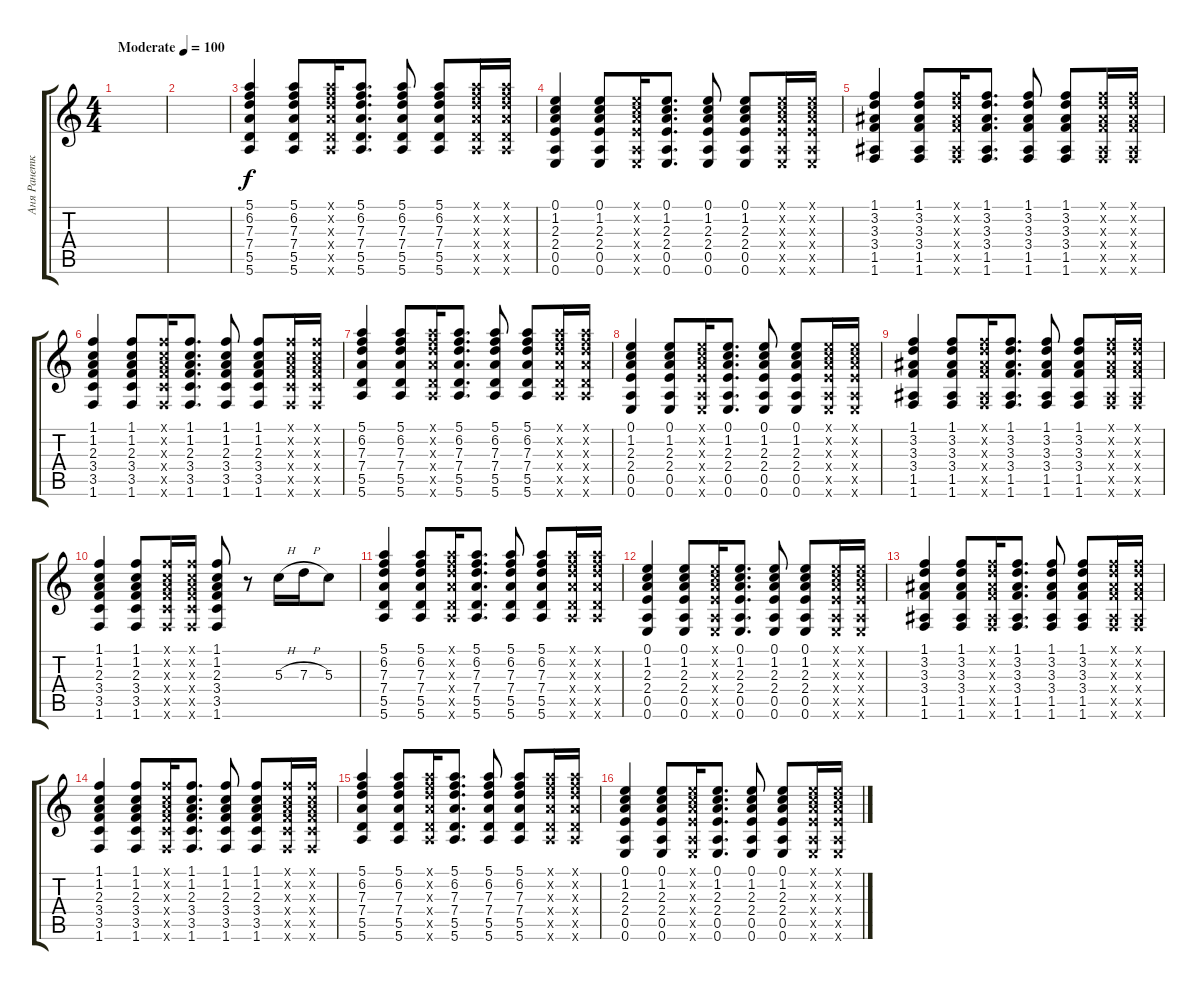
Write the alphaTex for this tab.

\track ("Аня Ранетка" "Аня Ранетк") {instrument electricguitarclean}
\staff {score tabs}
\tuning (E4 B3 G3 D3 A2 E2) {hide}
\ts (4 4)
\tempo (100 "Moderate")
\clef g2
\ks c
|
|
(5.1 6.2 7.3 7.4 5.5 5.6).4 (5.1 6.2 7.3 7.4 5.5 5.6).8 (5.1{x} 6.2{x} 7.3{x} 7.4{x} 5.5{x} 5.6{x}).16 (5.1 6.2 7.3 7.4 5.5 5.6).8{d} (5.1 6.2 7.3 7.4 5.5 5.6).8 (5.1 6.2 7.3 7.4 5.5 5.6).8 (5.1{x} 6.2{x} 7.3{x} 7.4{x} 5.5{x} 5.6{x}).16 (5.1{x} 6.2{x} 7.3{x} 7.4{x} 5.5{x} 5.6{x}).16 |
(0.1 1.2 2.3 2.4 0.5 0.6).4 (0.1 1.2 2.3 2.4 0.5 0.6).8 (0.1{x} 1.2{x} 2.3{x} 2.4{x} 0.5{x} 0.6{x}).16 (0.1 1.2 2.3 2.4 0.5 0.6).8{d} (0.1 1.2 2.3 2.4 0.5 0.6).8 (0.1 1.2 2.3 2.4 0.5 0.6).8 (0.1{x} 1.2{x} 2.3{x} 2.4{x} 0.5{x} 0.6{x}).16 (0.1{x} 1.2{x} 2.3{x} 2.4{x} 0.5{x} 0.6{x}).16 |
(1.1 3.2 3.3 3.4 1.5 1.6).4 (1.1 3.2 3.3 3.4 1.5 1.6).8 (1.1{x} 3.2{x} 3.3{x} 3.4{x} 1.5{x} 1.6{x}).16 (1.1 3.2 3.3 3.4 1.5 1.6).8{d} (1.1 3.2 3.3 3.4 1.5 1.6).8 (1.1 3.2 3.3 3.4 1.5 1.6).8 (1.1{x} 3.2{x} 3.3{x} 3.4{x} 1.5{x} 1.6{x}).16 (1.1{x} 3.2{x} 3.3{x} 3.4{x} 1.5{x} 1.6{x}).16 |
(1.1 1.2 2.3 3.4 3.5 1.6).4 (1.1 1.2 2.3 3.4 3.5 1.6).8 (1.1{x} 1.2{x} 2.3{x} 3.4{x} 3.5{x} 1.6{x}).16 (1.1 1.2 2.3 3.4 3.5 1.6).8{d} (1.1 1.2 2.3 3.4 3.5 1.6).8 (1.1 1.2 2.3 3.4 3.5 1.6).8 (1.1{x} 1.2{x} 2.3{x} 3.4{x} 3.5{x} 1.6{x}).16 (1.1{x} 1.2{x} 2.3{x} 3.4{x} 3.5{x} 1.6{x}).16 |
(5.1 6.2 7.3 7.4 5.5 5.6).4 (5.1 6.2 7.3 7.4 5.5 5.6).8 (5.1{x} 6.2{x} 7.3{x} 7.4{x} 5.5{x} 5.6{x}).16 (5.1 6.2 7.3 7.4 5.5 5.6).8{d} (5.1 6.2 7.3 7.4 5.5 5.6).8 (5.1 6.2 7.3 7.4 5.5 5.6).8 (5.1{x} 6.2{x} 7.3{x} 7.4{x} 5.5{x} 5.6{x}).16 (5.1{x} 6.2{x} 7.3{x} 7.4{x} 5.5{x} 5.6{x}).16 |
(0.1 1.2 2.3 2.4 0.5 0.6).4 (0.1 1.2 2.3 2.4 0.5 0.6).8 (0.1{x} 1.2{x} 2.3{x} 2.4{x} 0.5{x} 0.6{x}).16 (0.1 1.2 2.3 2.4 0.5 0.6).8{d} (0.1 1.2 2.3 2.4 0.5 0.6).8 (0.1 1.2 2.3 2.4 0.5 0.6).8 (0.1{x} 1.2{x} 2.3{x} 2.4{x} 0.5{x} 0.6{x}).16 (0.1{x} 1.2{x} 2.3{x} 2.4{x} 0.5{x} 0.6{x}).16 |
(1.1 3.2 3.3 3.4 1.5 1.6).4 (1.1 3.2 3.3 3.4 1.5 1.6).8 (1.1{x} 3.2{x} 3.3{x} 3.4{x} 1.5{x} 1.6{x}).16 (1.1 3.2 3.3 3.4 1.5 1.6).8{d} (1.1 3.2 3.3 3.4 1.5 1.6).8 (1.1 3.2 3.3 3.4 1.5 1.6).8 (1.1{x} 3.2{x} 3.3{x} 3.4{x} 1.5{x} 1.6{x}).16 (1.1{x} 3.2{x} 3.3{x} 3.4{x} 1.5{x} 1.6{x}).16 |
(1.1 1.2 2.3 3.4 3.5 1.6).4 (1.1 1.2 2.3 3.4 3.5 1.6).8 (1.1{x} 1.2{x} 2.3{x} 3.4{x} 3.5{x} 1.6{x}).16 (1.1{x} 1.2{x} 2.3{x} 3.4{x} 3.5{x} 1.6{x}).16 (1.1 1.2 2.3 3.4 3.5 1.6).8 r.8 5.3{h}.16{volume 10} 7.3{h}.16 5.3.8 |
(5.1 6.2 7.3 7.4 5.5 5.6).4 (5.1 6.2 7.3 7.4 5.5 5.6).8 (5.1{x} 6.2{x} 7.3{x} 7.4{x} 5.5{x} 5.6{x}).16 (5.1 6.2 7.3 7.4 5.5 5.6).8{d} (5.1 6.2 7.3 7.4 5.5 5.6).8 (5.1 6.2 7.3 7.4 5.5 5.6).8 (5.1{x} 6.2{x} 7.3{x} 7.4{x} 5.5{x} 5.6{x}).16 (5.1{x} 6.2{x} 7.3{x} 7.4{x} 5.5{x} 5.6{x}).16 |
(0.1 1.2 2.3 2.4 0.5 0.6).4 (0.1 1.2 2.3 2.4 0.5 0.6).8 (0.1{x} 1.2{x} 2.3{x} 2.4{x} 0.5{x} 0.6{x}).16 (0.1 1.2 2.3 2.4 0.5 0.6).8{d} (0.1 1.2 2.3 2.4 0.5 0.6).8 (0.1 1.2 2.3 2.4 0.5 0.6).8 (0.1{x} 1.2{x} 2.3{x} 2.4{x} 0.5{x} 0.6{x}).16 (0.1{x} 1.2{x} 2.3{x} 2.4{x} 0.5{x} 0.6{x}).16 |
(1.1 3.2 3.3 3.4 1.5 1.6).4 (1.1 3.2 3.3 3.4 1.5 1.6).8 (1.1{x} 3.2{x} 3.3{x} 3.4{x} 1.5{x} 1.6{x}).16 (1.1 3.2 3.3 3.4 1.5 1.6).8{d} (1.1 3.2 3.3 3.4 1.5 1.6).8 (1.1 3.2 3.3 3.4 1.5 1.6).8 (1.1{x} 3.2{x} 3.3{x} 3.4{x} 1.5{x} 1.6{x}).16 (1.1{x} 3.2{x} 3.3{x} 3.4{x} 1.5{x} 1.6{x}).16 |
(1.1 1.2 2.3 3.4 3.5 1.6).4 (1.1 1.2 2.3 3.4 3.5 1.6).8 (1.1{x} 1.2{x} 2.3{x} 3.4{x} 3.5{x} 1.6{x}).16 (1.1 1.2 2.3 3.4 3.5 1.6).8{d} (1.1 1.2 2.3 3.4 3.5 1.6).8 (1.1 1.2 2.3 3.4 3.5 1.6).8 (1.1{x} 1.2{x} 2.3{x} 3.4{x} 3.5{x} 1.6{x}).16 (1.1{x} 1.2{x} 2.3{x} 3.4{x} 3.5{x} 1.6{x}).16 |
(5.1 6.2 7.3 7.4 5.5 5.6).4 (5.1 6.2 7.3 7.4 5.5 5.6).8 (5.1{x} 6.2{x} 7.3{x} 7.4{x} 5.5{x} 5.6{x}).16 (5.1 6.2 7.3 7.4 5.5 5.6).8{d} (5.1 6.2 7.3 7.4 5.5 5.6).8 (5.1 6.2 7.3 7.4 5.5 5.6).8 (5.1{x} 6.2{x} 7.3{x} 7.4{x} 5.5{x} 5.6{x}).16 (5.1{x} 6.2{x} 7.3{x} 7.4{x} 5.5{x} 5.6{x}).16 |
(0.1 1.2 2.3 2.4 0.5 0.6).4 (0.1 1.2 2.3 2.4 0.5 0.6).8 (0.1{x} 1.2{x} 2.3{x} 2.4{x} 0.5{x} 0.6{x}).16 (0.1 1.2 2.3 2.4 0.5 0.6).8{d} (0.1 1.2 2.3 2.4 0.5 0.6).8 (0.1 1.2 2.3 2.4 0.5 0.6).8 (0.1{x} 1.2{x} 2.3{x} 2.4{x} 0.5{x} 0.6{x}).16 (0.1{x} 1.2{x} 2.3{x} 2.4{x} 0.5{x} 0.6{x}).16
